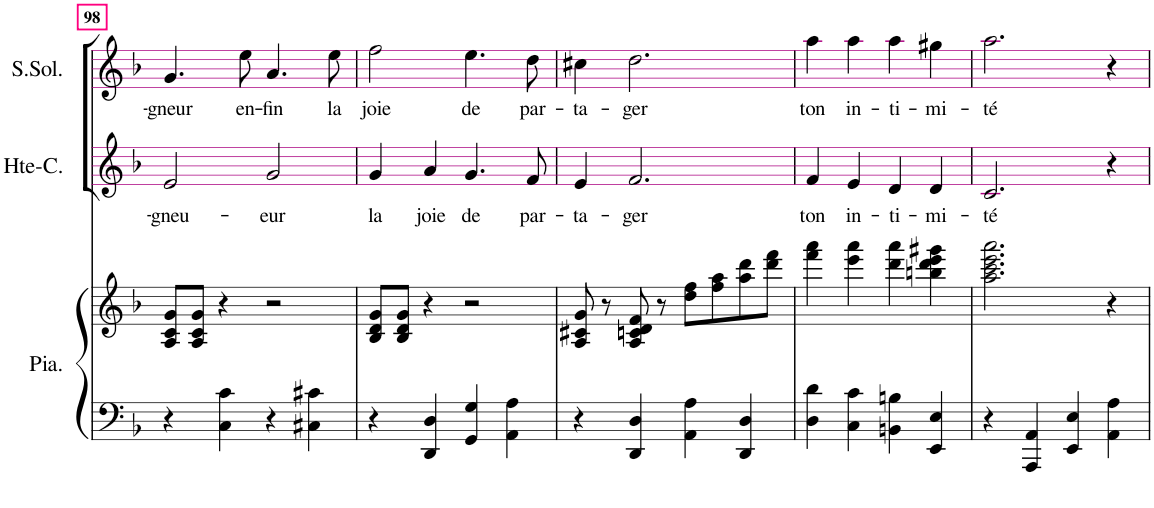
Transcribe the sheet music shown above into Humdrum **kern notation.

**kern	**kern	**kern	**text	**kern	**text
*part3	*part3	*part2	*part2	*part1	*part1
*staff4	*staff3	*staff2	*staff2	*staff1	*staff1
*I"Piano	*	*I"Hte-Contre	*	*I"Soprano Sol.	*
*I'Pia.	*	*I'Hte-C.	*	*I'S.Sol.	*
!!LO:PB:g=z
*clefF4	*clefG2	*clefG2	*	*clefG2	*
*k[b-]	*k[b-]	*k[b-]	*	*k[b-]	*
*M2/2	*M2/2	*M2/2	*	*M2/2	*
*met(c|)	*met(c|)	*met(c|)	*	*met(c|)	*
=98	=98	=98	=98	=98	=98
!	!	!	!LO:LY:b	!	!LO:LY:b
4r	8A/ 8c/ 8g/L	2e/	-gneu-	4.g/	-gneur
.	8A/ 8c/ 8g/J	.	.	.	.
4C\ 4c\	4r	.	.	.	.
!	!	!	!	!	!LO:LY:b
.	.	.	.	8ee\	en-
!	!	!	!LO:LY:b	!	!LO:LY:b
4r	2r	2g/	-eur	4.a/	-fin
4C#X\ 4c#X\	.	.	.	.	.
!	!	!	!	!	!LO:LY:b
.	.	.	.	8ee\	la
=99	=99	=99	=99	=99	=99
!	!	!	!LO:LY:b	!	!LO:LY:b
4r	8B-/ 8d/ 8g/L	4g/	la	2ff\	joie
.	8B-/ 8d/ 8g/J	.	.	.	.
!	!	!	!LO:LY:b	!	!
4DD/ 4D/	4r	4a/	joie	.	.
!	!	!	!LO:LY:b	!	!LO:LY:b
4GG/ 4G/	2r	4.g/	de	4.ee\	de
4AA\ 4A\	.	.	.	.	.
!	!	!	!LO:LY:b	!	!LO:LY:b
.	.	8f/	par-	8dd\	par-
=100	=100	=100	=100	=100	=100
!	!	!	!LO:LY:b	!	!LO:LY:b
4r	8A/ 8c#X/ 8g/	4e/	-ta-	4cc#X\	-ta-
.	8r	.	.	.	.
!	!	!	!LO:LY:b	!	!LO:LY:b
4DD/ 4D/	8A/ 8cn/ 8d/ 8f/	2.f/	-ger	2.dd\	-ger
.	8r	.	.	.	.
4AA\ 4A\	8dd\ 8ff\L	.	.	.	.
.	8ff\ 8aa\	.	.	.	.
4DD/ 4D/	8aa\ 8ddd\	.	.	.	.
.	8ddd\ 8fff\J	.	.	.	.
=101	=101	=101	=101	=101	=101
!	!	!	!LO:LY:b	!	!LO:LY:b
4D\ 4d\	4fff\ 4aaa\	4f/	ton	4aa\	ton
!	!	!	!LO:LY:b	!	!LO:LY:b
4C\ 4c\	4eee\ 4aaa\	4e/	in-	4aa\	in-
!	!	!	!LO:LY:b	!	!LO:LY:b
4BBn\ 4Bn\	4ddd\ 4aaa\	4d/	-ti-	4aa\	-ti-
!	!	!	!LO:LY:b	!	!LO:LY:b
4EE/ 4E/	4bbn\ 4ddd\ 4eee\ 4ggg#X\	4d/	-mi-	4gg#X\	-mi-
=102	=102	=102	=102	=102	=102
!	!	!	!LO:LY:b	!	!LO:LY:b
4r	2.aa\ 2.ccc\ 2.eee\ 2.aaa\	2.c/	-té	2.aa\	-té
4AAA/ 4AA/	.	.	.	.	.
4EE/ 4E/	.	.	.	.	.
4AA\ 4A\	4r	4r	.	4r	.
=	=	=	=	=	=
*-	*-	*-	*-	*-	*-
